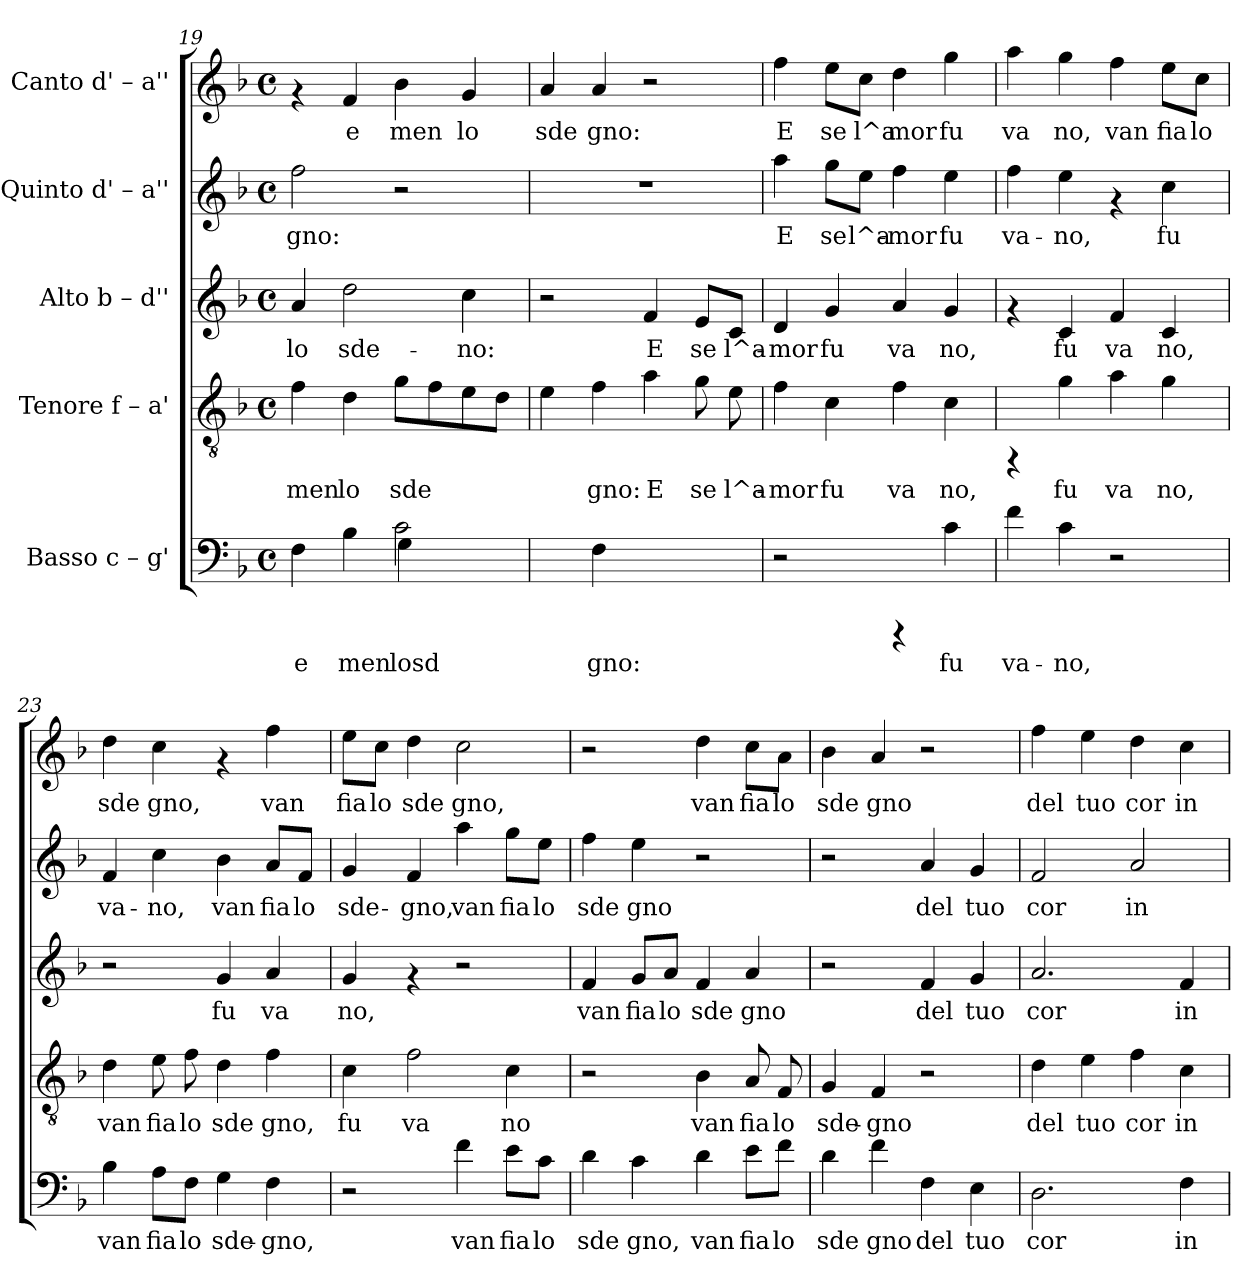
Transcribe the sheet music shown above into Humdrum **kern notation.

**kern	**text	**kern	**text	**kern	**text	**kern	**text	**kern	**text
*part5	*part5	*part4	*part4	*part3	*part3	*part2	*part2	*part1	*part1
*staff5	*staff5	*staff4	*staff4	*staff3	*staff3	*staff2	*staff2	*staff1	*staff1
*I"Basso  c – g'	*	*I"Tenore  f – a'	*	*I"Alto  b – d''	*	*I"Quinto  d' – a''	*	*I"Canto  d' – a''	*
*clefF4	*	*clefGv2	*	*clefG2	*	*clefG2	*	*clefG2	*
*k[b-]	*	*k[b-]	*	*k[b-]	*	*k[b-]	*	*k[b-]	*
*F:	*	*F:	*	*F:	*	*F:	*	*F:	*
*M4/4	*	*M4/4	*	*M4/4	*	*M4/4	*	*M4/4	*
*met(c)	*	*met(c)	*	*met(c)	*	*met(c)	*	*met(c)	*
=19	=19	=19	=19	=19	=19	=19	=19	=19	=19
!	!LO:LY:b:rj	!	!LO:LY:b:rj	!	!LO:LY:b:rj	!	!LO:LY:b:rj	!	!
*^	*	*	*	*	*	*	*	*	*
4F\	2ryy	e	4f\	men	4a/	lo	2ff\	gno:	4rf	.
!	!	!LO:LY:b:rj	!	!LO:LY:b:rj	!	!LO:LY:b:rj	!	!	!	!LO:LY:b:rj
4B-\	.	men	4d\	lo	2dd\	sde-	.	.	4f/	e
!	!	!LO:LY:b:rj	!	!LO:LY:b:rj	!	!	!	!	!	!LO:LY:b:rj
2c\	4G\	losd	8g\L	sde-	.	.	2r	.	4b-\	men
!	!	!	!	!LO:LY:b:rj	!	!	!	!	!	!
.	.	.	8f\	--	.	.	.	.	.	.
!	!	!	!	!LO:LY:b:rj	!	!LO:LY:b:rj	!	!	!	!LO:LY:b:rj
.	4ryy	.	8e\	--	4cc\	-no:	.	.	4g/	lo
!	!	!	!	!LO:LY:b:rj	!	!	!	!	!	!
.	.	.	8d\J	--	.	.	.	.	.	.
*v	*v	*	*	*	*	*	*	*	*	*
=20	=20	=20	=20	=20	=20	=20	=20	=20	=20
!	!	!	!LO:LY:b:rj	!	!	!	!	!	!LO:LY:b:rj
4ryy	.	4e\	--	2r	.	1r	.	4a/	sde
!	!LO:LY:b:rj	!	!LO:LY:b:rj	!	!	!	!	!	!LO:LY:b:rj
4F\	gno:	4f\	-gno:	.	.	.	.	4a/	gno:
!	!	!	!LO:LY:b:rj	!	!LO:LY:b:rj	!	!	!	!
2ryy	.	4a\	E	4f/	E	.	.	2r	.
!	!	!	!LO:LY:b:rj	!	!LO:LY:b:rj	!	!	!	!
.	.	8g\	se	8e/L	se	.	.	.	.
!	!	!	!LO:LY:b:rj	!	!LO:LY:b:rj	!	!	!	!
.	.	8e\	l^a-	8c/J	l^a-	.	.	.	.
!!LO:PB:g=z
=21	=21	=21	=21	=21	=21	=21	=21	=21	=21
!	!	!	!LO:LY:b:rj	!	!LO:LY:b:rj	!	!LO:LY:b:rj	!	!LO:LY:b:rj
2r	.	4f\	-mor	4d/	-mor	4aa\	E	4ff\	E
!	!	!	!LO:LY:b:rj	!	!LO:LY:b:rj	!	!LO:LY:b:rj	!	!LO:LY:b:rj
.	.	4c\	fu	4g/	fu	8gg\L	se	8ee\L	se
!	!	!	!	!	!	!	!LO:LY:b:rj	!	!LO:LY:b:rj
.	.	.	.	.	.	8ee\J	l^a-	8cc\J	l^a
!	!	!	!LO:LY:b:rj	!	!LO:LY:b:rj	!	!LO:LY:b:rj	!	!LO:LY:b:rj
4rCCC	.	4f\	va	4a/	va	4ff\	-mor	4dd\	mor
!	!LO:LY:b:rj	!	!LO:LY:b:rj	!	!LO:LY:b:rj	!	!LO:LY:b:rj	!	!LO:LY:b:rj
4c\	fu	4c\	no,	4g/	no,	4ee\	fu	4gg\	fu
=22	=22	=22	=22	=22	=22	=22	=22	=22	=22
!	!LO:LY:b:rj	!	!	!	!	!	!LO:LY:b:rj	!	!LO:LY:b:rj
4f\	va-	4rFF	.	4rf	.	4ff\	va-	4aa\	va
!	!LO:LY:b:rj	!	!LO:LY:b:rj	!	!LO:LY:b:rj	!	!LO:LY:b:rj	!	!LO:LY:b:rj
4c\	-no,	4g\	fu	4c/	fu	4ee\	-no,	4gg\	no,
!	!	!	!LO:LY:b:rj	!	!LO:LY:b:rj	!	!	!	!LO:LY:b:rj
2r	.	4a\	va	4f/	va	4rf	.	4ff\	van
!	!	!	!LO:LY:b:rj	!	!LO:LY:b:rj	!	!LO:LY:b:rj	!	!LO:LY:b:rj
.	.	4g\	no,	4c/	no,	4cc\	fu	8ee\L	fia
!	!	!	!	!	!	!	!	!	!LO:LY:b:rj
.	.	.	.	.	.	.	.	8cc\J	lo
=23	=23	=23	=23	=23	=23	=23	=23	=23	=23
!	!LO:LY:b:rj	!	!LO:LY:b:rj	!	!	!	!LO:LY:b:rj	!	!LO:LY:b:rj
4B-\	van	4d\	van	2r	.	4f/	va-	4dd\	sde
!	!LO:LY:b:rj	!	!LO:LY:b:rj	!	!	!	!LO:LY:b:rj	!	!LO:LY:b:rj
8A\L	fia	8e\	fia	.	.	4cc\	-no,	4cc\	gno,
!	!LO:LY:b:rj	!	!LO:LY:b:rj	!	!	!	!	!	!
8F\J	lo	8f\	lo	.	.	.	.	.	.
!	!LO:LY:b:rj	!	!LO:LY:b:rj	!	!LO:LY:b:rj	!	!LO:LY:b:rj	!	!
4G\	sde-	4d\	sde	4g/	fu	4b-\	van	4rf	.
!	!LO:LY:b:rj	!	!LO:LY:b:rj	!	!LO:LY:b:rj	!	!LO:LY:b:rj	!	!LO:LY:b:rj
4F\	-gno,	4f\	gno,	4a/	va	8a/L	fia	4ff\	van
!	!	!	!	!	!	!	!LO:LY:b:rj	!	!
.	.	.	.	.	.	8f/J	lo	.	.
=24	=24	=24	=24	=24	=24	=24	=24	=24	=24
!	!	!	!LO:LY:b:rj	!	!LO:LY:b:rj	!	!LO:LY:b:rj	!	!LO:LY:b:rj
2r	.	4c\	fu	4g/	no,	4g/	sde-	8ee\L	fia
!	!	!	!	!	!	!	!	!	!LO:LY:b:rj
.	.	.	.	.	.	.	.	8cc\J	lo
!	!	!	!LO:LY:b:rj	!	!	!	!LO:LY:b:rj	!	!LO:LY:b:rj
.	.	2f\	va	4rf	.	4f/	-gno,	4dd\	sde
!	!LO:LY:b:rj	!	!	!	!	!	!LO:LY:b:rj	!	!LO:LY:b:rj
4f\	van	.	.	2r	.	4aa\	van	2cc\	gno,
!	!LO:LY:b:rj	!	!LO:LY:b:rj	!	!	!	!LO:LY:b:rj	!	!
8e\L	fia	4c\	no	.	.	8gg\L	fia	.	.
!	!LO:LY:b:rj	!	!	!	!	!	!LO:LY:b:rj	!	!
8c\J	lo	.	.	.	.	8ee\J	lo	.	.
!!LO:PB:g=z
=25	=25	=25	=25	=25	=25	=25	=25	=25	=25
!	!LO:LY:b:rj	!	!	!	!LO:LY:b:rj	!	!LO:LY:b:rj	!	!
4d\	sde	2r	.	4f/	van	4ff\	sde	2r	.
!	!LO:LY:b:rj	!	!	!	!LO:LY:b:rj	!	!LO:LY:b:rj	!	!
4c\	gno,	.	.	8g/L	fia	4ee\	gno	.	.
!	!	!	!	!	!LO:LY:b:rj	!	!	!	!
.	.	.	.	8a/J	lo	.	.	.	.
!	!LO:LY:b:rj	!	!LO:LY:b:rj	!	!LO:LY:b:rj	!	!	!	!LO:LY:b:rj
4d\	van	4B-\	van	4f/	sde	2r	.	4dd\	van
!	!LO:LY:b:rj	!	!LO:LY:b:rj	!	!LO:LY:b:rj	!	!	!	!LO:LY:b:rj
8e\L	fia	8A/	fia	4a/	gno	.	.	8cc\L	fia
!	!LO:LY:b:rj	!	!LO:LY:b:rj	!	!	!	!	!	!LO:LY:b:rj
8f\J	lo	8F/	lo	.	.	.	.	8a\J	lo
=26	=26	=26	=26	=26	=26	=26	=26	=26	=26
!	!LO:LY:b:rj	!	!LO:LY:b:rj	!	!	!	!	!	!LO:LY:b:rj
4d\	sde	4G/	sde-	2r	.	2r	.	4b-\	sde
!	!LO:LY:b:rj	!	!LO:LY:b:rj	!	!	!	!	!	!LO:LY:b:rj
4f\	gno	4F/	-gno	.	.	.	.	4a/	gno
!	!LO:LY:b:rj	!	!	!	!LO:LY:b:rj	!	!LO:LY:b:rj	!	!
4F\	del	2r	.	4f/	del	4a/	del	2r	.
!	!LO:LY:b:rj	!	!	!	!LO:LY:b:rj	!	!LO:LY:b:rj	!	!
4E\	tuo	.	.	4g/	tuo	4g/	tuo	.	.
=27	=27	=27	=27	=27	=27	=27	=27	=27	=27
!	!LO:LY:b:rj	!	!LO:LY:b:rj	!	!LO:LY:b:rj	!	!LO:LY:b:rj	!	!LO:LY:b:rj
2.D\	cor	4d\	del	2.a/	cor	2f/	cor	4ff\	del
!	!	!	!LO:LY:b:rj	!	!	!	!	!	!LO:LY:b:rj
.	.	4e\	tuo	.	.	.	.	4ee\	tuo
!	!	!	!LO:LY:b:rj	!	!	!	!LO:LY:b:rj	!	!LO:LY:b:rj
.	.	4f\	cor	.	.	2a/	in	4dd\	cor
!	!LO:LY:b:rj	!	!LO:LY:b:rj	!	!LO:LY:b:rj	!	!	!	!LO:LY:b:rj
4F\	in	4c\	in-	4f/	in	.	.	4cc\	in
=	=	=	=	=	=	=	=	=	=
*-	*-	*-	*-	*-	*-	*-	*-	*-	*-
